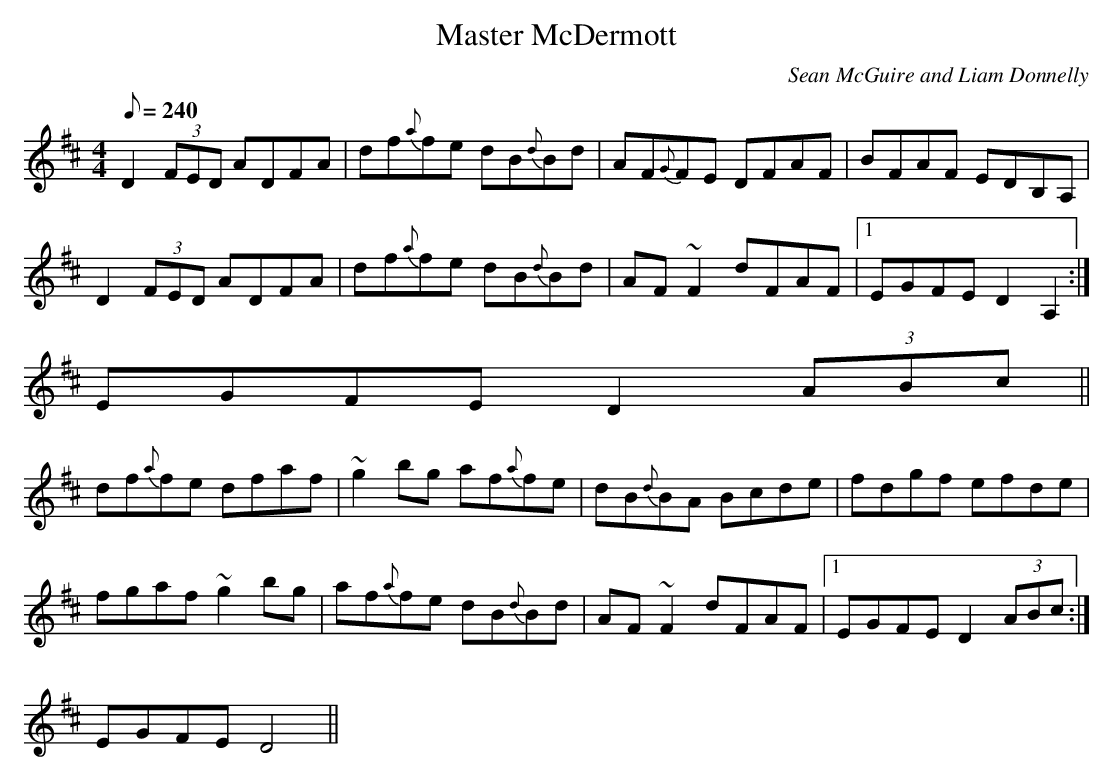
X:1
T:Master McDermott
M:4/4
L:1/8
Q:240
C:Sean McGuire and Liam Donnelly
K:D
D2 (3FED ADFA | df{a}fe dB{d}Bd | AF{G}FE DFAF | BFAF EDB,A, |
D2 (3FED ADFA | df{a}fe dB{d}Bd | AF~F2  dFAF |1 EGFE D2 A,2 :|
2 EGFE D2 (3ABc ||
df{a}fe dfaf | ~g2  bg af{a}fe | dB{d}BA Bcde | fdgf efde |
fgaf ~g2  bg | af{a}fe dB{d}Bd | AF~F2  dFAF |1 EGFE  D2 (3ABc :|
2 EGFE D4 ||
